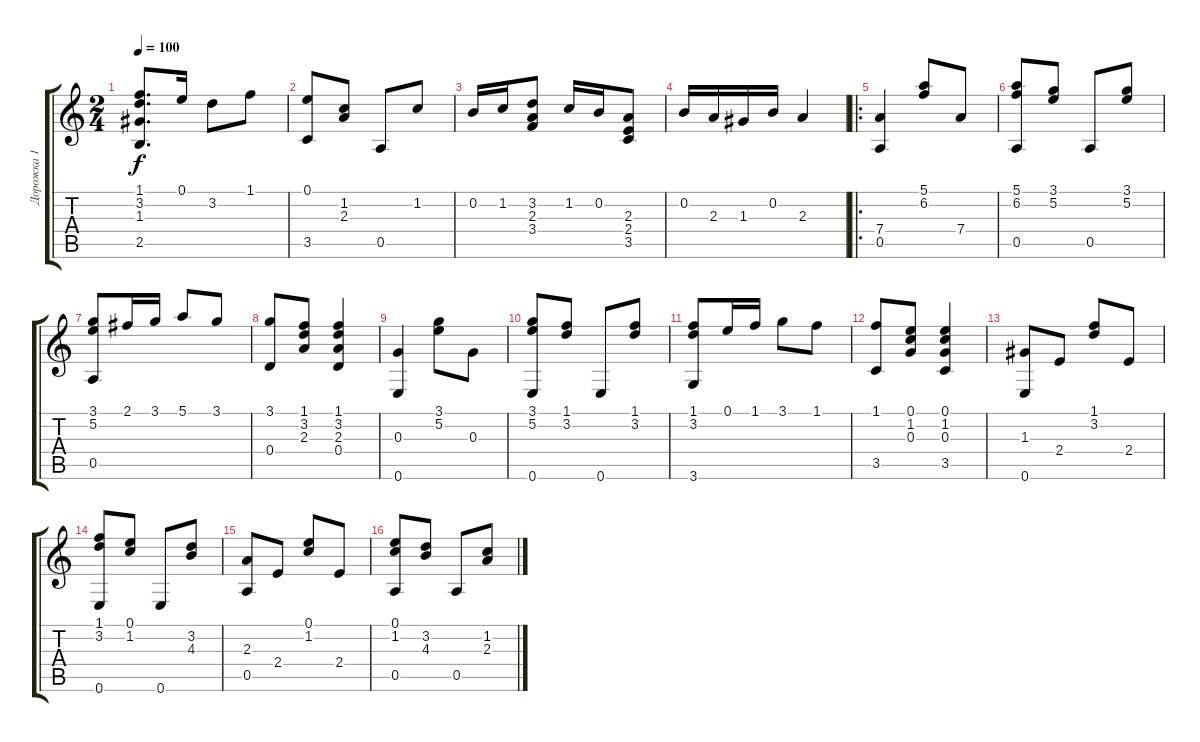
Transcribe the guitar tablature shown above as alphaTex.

\track ("Дорожка 1" "Дорожка 1") {instrument acousticguitarnylon}
\staff {score tabs}
\tuning (E4 B3 G3 D3 A2 E2) {hide}
\ts (2 4)
\tempo 100
\clef g2
\ks c
(1.1 3.2 1.3 2.5).8{d dy f} 0.1.16 3.2.8 1.1.8 |
(0.1 3.5).8 (1.2 2.3).8 0.5.8 1.2.8 |
0.2.16{beam Up} 1.2.16{beam Up} (3.2 2.3 3.4).8{beam Up} 1.2.16{beam Up} 0.2.16{beam Up} (2.3 2.4 3.5).8{beam Up} |
0.2.16 2.3.16 1.3.16 0.2.16 2.3.4 |
\ro
(7.4 0.5).4 (5.1 6.2).8{beam Up} 7.4.8{beam Up} |
(5.1 6.2 0.5).8 (3.1 5.2).8{beam Up} 0.5.8 (3.1 5.2).8{beam Up} |
(3.1 5.2 0.5).8 2.1.16 3.1.16 5.1.8{beam Up} 3.1.8{beam Up} |
(3.1 0.4).8{beam Up} (1.1 3.2 2.3).8{beam Up} (1.1 3.2 2.3 0.4).4{beam Up} |
(0.3 0.6).4 (3.1 5.2).8 0.3.8 |
(3.1 5.2 0.6).8 (1.1 3.2).8 0.6.8 (1.1 3.2).8 |
(1.1 3.2 3.6).8 0.1.16 1.1.16 3.1.8 1.1.8 |
(1.1 3.5).8 (0.1 1.2 0.3).8 (0.1 1.2 0.3 3.5).4 |
(1.3 0.6).8 2.4.8 (1.1 3.2).8{beam Up} 2.4.8{beam Up} |
(1.1 3.2 0.6).8 (0.1 1.2).8{beam Up} 0.6.8 (3.2 4.3).8 |
(2.3 0.5).8 2.4.8 (0.1 1.2).8{beam Up} 2.4.8{beam Up} |
(0.1 1.2 0.5).8 (3.2 4.3).8 0.5.8 (1.2 2.3).8
